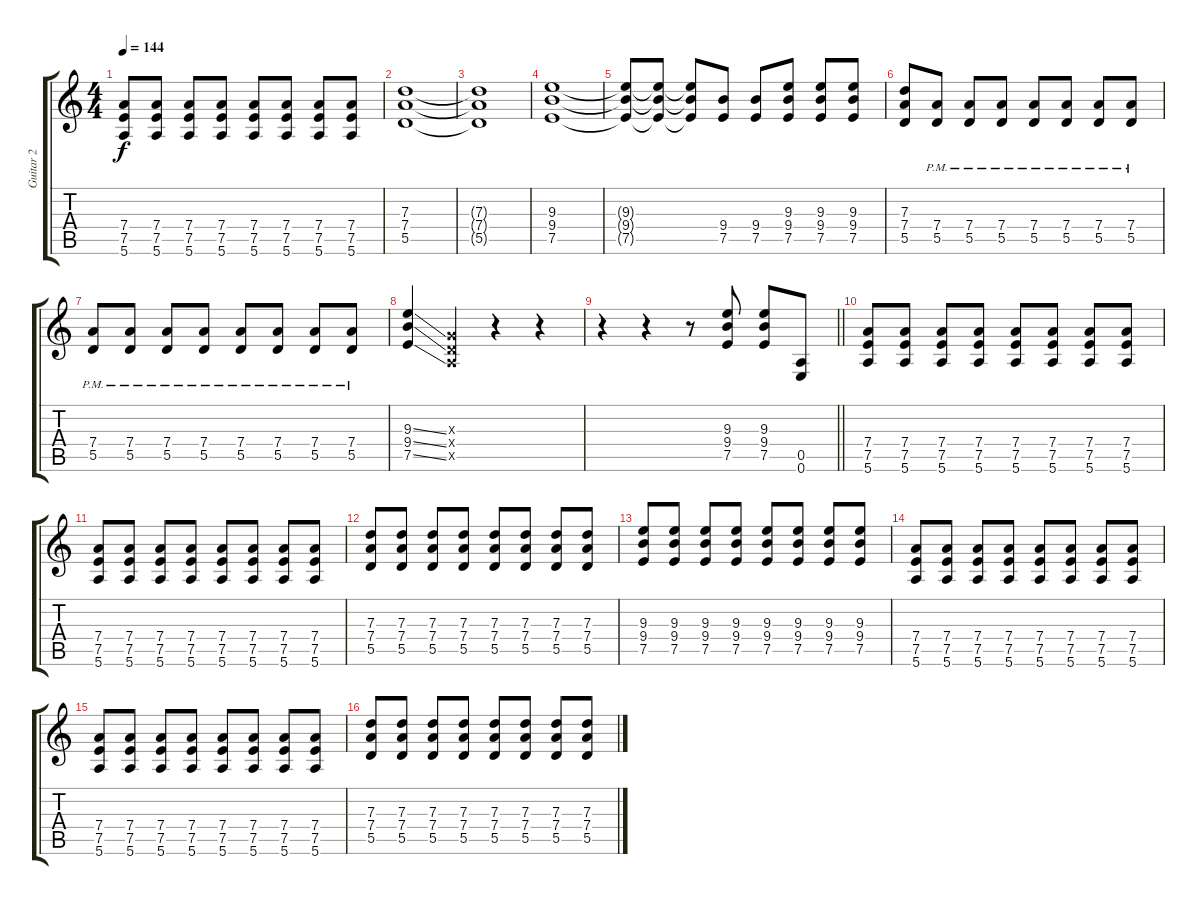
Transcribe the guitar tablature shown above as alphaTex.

\track ("Guitar 2" "Guitar 2") {instrument overdrivenguitar}
\staff {score tabs}
\tuning (E4 B3 G3 D3 A2 E2) {hide}
\ts (4 4)
\tempo 144
\clef g2
\ks c
(7.4{t} 7.5{t} 5.6{t}).8{dy f} (7.4 7.5 5.6).8 (7.4 7.5 5.6).8 (7.4 7.5 5.6).8 (7.4 7.5 5.6).8 (7.4 7.5 5.6).8 (7.4 7.5 5.6).8 (7.4 7.5 5.6).8 |
(7.3 7.4 5.5).1 |
(7.3{t} 7.4{t} 5.5{t}).1 |
(9.3 9.4 7.5).1 |
(9.3{t} 9.4{t} 7.5{t}).8 (9.3{t} 9.4{t} 7.5{t}).8 (9.3{t} 9.4{t} 7.5{t}).8 (9.4 7.5).8 (9.4 7.5).8 (9.3 9.4 7.5).8 (9.3 9.4 7.5).8 (9.3 9.4 7.5).8 |
(7.3 7.4 5.5).8 (7.4{pm} 5.5{pm}).8 (7.4{pm} 5.5{pm}).8 (7.4{pm} 5.5{pm}).8 (7.4{pm} 5.5{pm}).8 (7.4{pm} 5.5{pm}).8 (7.4{pm} 5.5{pm}).8 (7.4{pm} 5.5{pm}).8 |
(7.4{pm} 5.5{pm}).8 (7.4{pm} 5.5{pm}).8 (7.4{pm} 5.5{pm}).8 (7.4{pm} 5.5{pm}).8 (7.4{pm} 5.5{pm}).8 (7.4{pm} 5.5{pm}).8 (7.4{pm} 5.5{pm}).8 (7.4{pm} 5.5{pm}).8 |
(9.3{ss} 9.4{ss} 7.5{ss}).4 (0.3{x} 0.4{x} 0.5{x}).4 r.4 r.4 |
\barLineRight lightlight
r.4 r.4 r.8 (9.3 9.4 7.5).8 (9.3 9.4 7.5).8 (0.5 0.6).8 |
(7.4 7.5 5.6).8 (7.4 7.5 5.6).8 (7.4 7.5 5.6).8 (7.4 7.5 5.6).8 (7.4 7.5 5.6).8 (7.4 7.5 5.6).8 (7.4 7.5 5.6).8 (7.4 7.5 5.6).8 |
(7.4 7.5 5.6).8 (7.4 7.5 5.6).8 (7.4 7.5 5.6).8 (7.4 7.5 5.6).8 (7.4 7.5 5.6).8 (7.4 7.5 5.6).8 (7.4 7.5 5.6).8 (7.4 7.5 5.6).8 |
(7.3 7.4 5.5).8 (7.3 7.4 5.5).8 (7.3 7.4 5.5).8 (7.3 7.4 5.5).8 (7.3 7.4 5.5).8 (7.3 7.4 5.5).8 (7.3 7.4 5.5).8 (7.3 7.4 5.5).8 |
(9.3 9.4 7.5).8 (9.3 9.4 7.5).8 (9.3 9.4 7.5).8 (9.3 9.4 7.5).8 (9.3 9.4 7.5).8 (9.3 9.4 7.5).8 (9.3 9.4 7.5).8 (9.3 9.4 7.5).8 |
(7.4 7.5 5.6).8 (7.4 7.5 5.6).8 (7.4 7.5 5.6).8 (7.4 7.5 5.6).8 (7.4 7.5 5.6).8 (7.4 7.5 5.6).8 (7.4 7.5 5.6).8 (7.4 7.5 5.6).8 |
(7.4 7.5 5.6).8 (7.4 7.5 5.6).8 (7.4 7.5 5.6).8 (7.4 7.5 5.6).8 (7.4 7.5 5.6).8 (7.4 7.5 5.6).8 (7.4 7.5 5.6).8 (7.4 7.5 5.6).8 |
(7.3 7.4 5.5).8 (7.3 7.4 5.5).8 (7.3 7.4 5.5).8 (7.3 7.4 5.5).8 (7.3 7.4 5.5).8 (7.3 7.4 5.5).8 (7.3 7.4 5.5).8 (7.3 7.4 5.5).8
